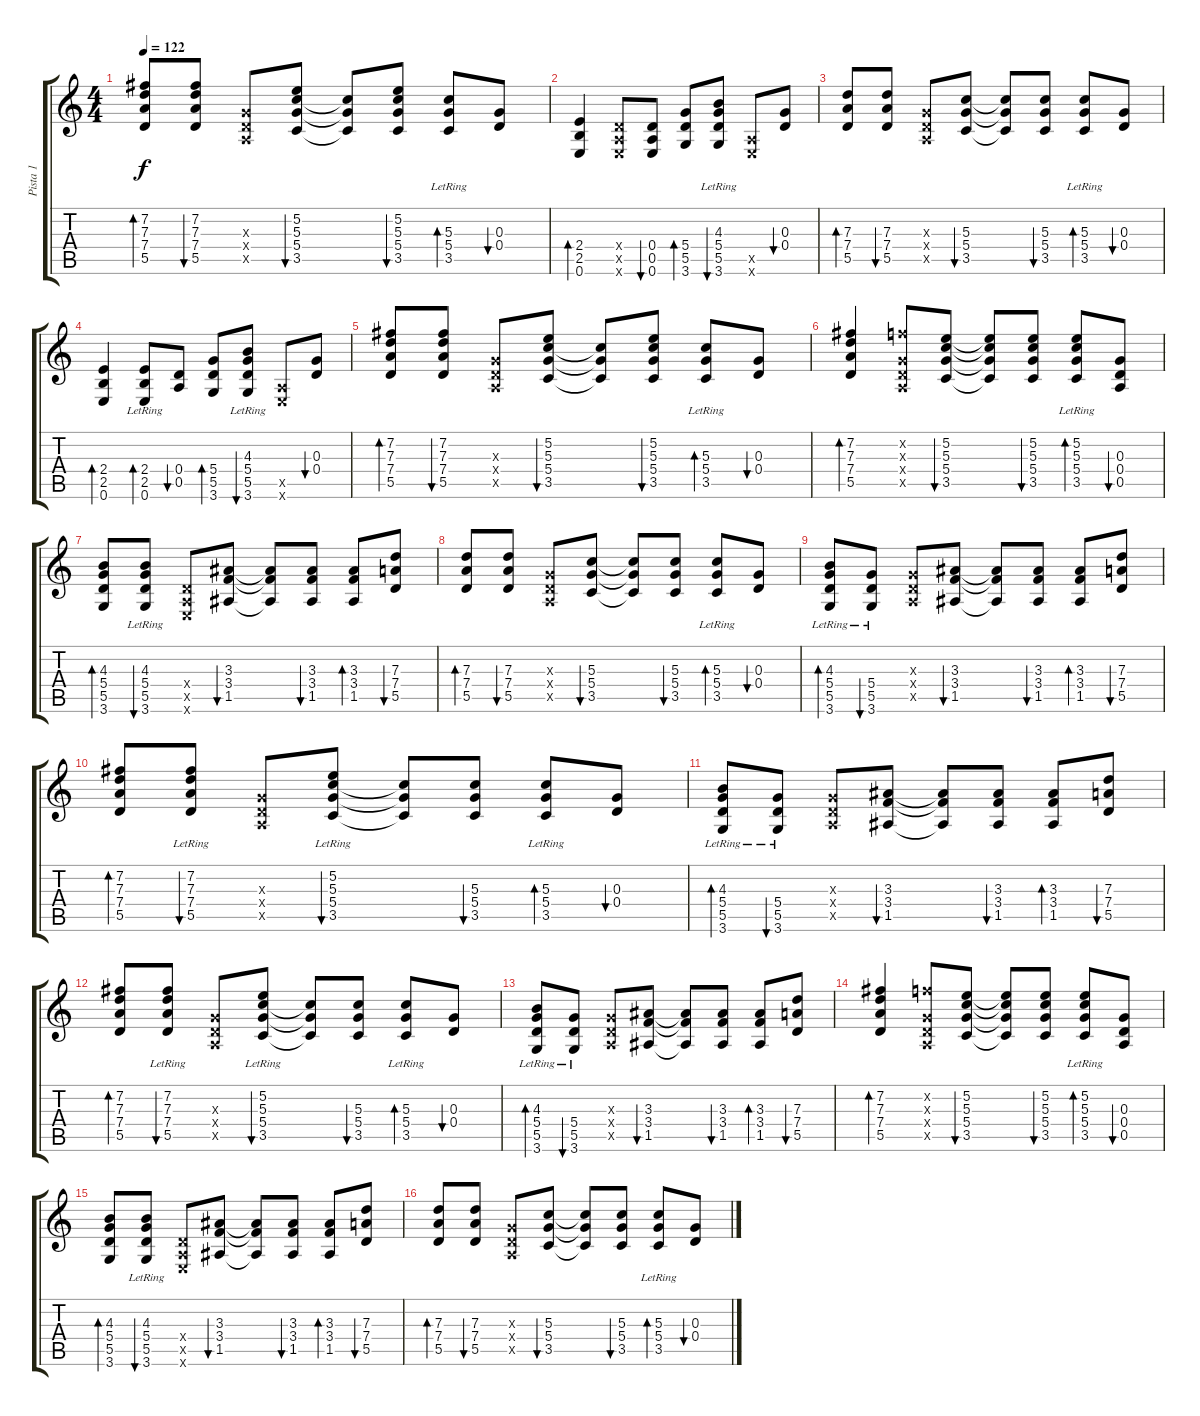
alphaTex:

\track ("Pista 1" "Pista 1") {instrument acousticguitarsteel}
\staff {score tabs}
\tuning (E4 B3 G3 D3 A2 E2) {hide}
\ts (4 4)
\tempo 122
\clef g2
\ks c
(7.2 7.3 7.4 5.5).8{bd 30 dy f} (7.2 7.3 7.4 5.5).8{bu 30} (0.3{x} 0.4{x} 0.5{x}).8 (5.2 5.3 5.4 3.5).8{bu 30} (5.3{t} 5.4{t} 3.5{t}).8 (5.2 5.3 5.4 3.5).8{bu 30} (5.3 5.4 3.5{lr}).8{bd 30} (0.3 0.4).8{bu 30} |
(2.4 2.5 0.6).4{bd 60} (0.4{x} 0.5{x} 0.6{x}).8 (0.4 0.5 0.6).8{bu 30} (5.4 5.5 3.6).8{bd 30} (4.3{lr} 5.4{lr} 5.5 3.6).8{bu 30} (0.5{x} 0.6{x}).8 (0.3 0.4).8{bu 30} |
(7.3 7.4 5.5).8{bd 30} (7.3 7.4 5.5).8{bu 30} (0.3{x} 0.4{x} 0.5{x}).8 (5.3 5.4 3.5).8{bu 30} (5.3{t} 5.4{t} 3.5{t}).8 (5.3 5.4 3.5).8{bu 30} (5.3 5.4 3.5{lr}).8{bd 30} (0.3 0.4).8{bu 30} |
(2.4 2.5 0.6).4{bd 60} (2.4 2.5 0.6{lr}).8{bd 30} (0.4 0.5).8{bu 30} (5.4 5.5 3.6).8{bd 30} (4.3{lr} 5.4{lr} 5.5 3.6).8{bu 30} (0.5{x} 0.6{x}).8 (0.3 0.4).8{bu 30} |
(7.2 7.3 7.4 5.5).8{bd 30} (7.2 7.3 7.4 5.5).8{bu 30} (0.3{x} 0.4{x} 0.5{x}).8 (5.2 5.3 5.4 3.5).8{bu 30} (5.3{t} 5.4{t} 3.5{t}).8 (5.2 5.3 5.4 3.5).8{bu 30} (5.3 5.4 3.5{lr}).8{bd 30} (0.3 0.4).8{bu 30} |
(7.2 7.3 7.4 5.5).4{bd 30} (6.2{x} 0.3{x} 0.4{x} 0.5{x}).8 (5.2 5.3 5.4 3.5).8{bu 30} (5.2{t} 5.3{t} 5.4{t} 3.5{t}).8 (5.2 5.3 5.4 3.5).8{bu 30} (5.2{lr} 5.3 5.4 3.5).8{bd 30} (0.3 0.4 0.5).8{bu 30} |
(4.3 5.4 5.5 3.6).8{bd 30} (4.3{lr} 5.4 5.5 3.6).8{bu 30} (0.4{x} 0.5{x} 0.6{x}).8 (3.3 3.4 1.5).8{bu 30} (3.3{t} 3.4{t} 1.5{t}).8 (3.3 3.4 1.5).8{bu 30} (3.3 3.4 1.5).8{bd 30} (7.3 7.4 5.5).8{bu 30} |
(7.3 7.4 5.5).8{bd 30} (7.3 7.4 5.5).8{bu 30} (0.3{x} 0.4{x} 0.5{x}).8 (5.3 5.4 3.5).8{bu 30} (5.3{t} 5.4{t} 3.5{t}).8 (5.3 5.4 3.5).8{bu 30} (5.3 5.4 3.5{lr}).8{bd 30} (0.3 0.4).8{bu 30} |
(4.3{lr} 5.4 5.5 3.6).8{bd 30} (5.4 5.5 3.6{lr}).8{bu 30} (0.3{x} 0.4{x} 0.5{x}).8 (3.3 3.4 1.5).8{bu 30} (3.3{t} 3.4{t} 1.5{t}).8 (3.3 3.4 1.5).8{bu 30} (3.3 3.4 1.5).8{bd 30} (7.3 7.4 5.5).8{bu 30} |
(7.2 7.3 7.4 5.5).8{bd 30} (7.2{lr} 7.3 7.4 5.5).8{bu 30} (0.3{x} 0.4{x} 0.5{x}).8 (5.2{lr} 5.3 5.4 3.5).8{bu 30} (5.3{t} 5.4{t} 3.5{t}).8 (5.3 5.4 3.5).8{bu 30} (5.3 5.4 3.5{lr}).8{bd 30} (0.3 0.4).8{bu 30} |
(4.3{lr} 5.4 5.5 3.6).8{bd 30} (5.4 5.5 3.6{lr}).8{bu 30} (0.3{x} 0.4{x} 0.5{x}).8 (3.3 3.4 1.5).8{bu 30} (3.3{t} 3.4{t} 1.5{t}).8 (3.3 3.4 1.5).8{bu 30} (3.3 3.4 1.5).8{bd 30} (7.3 7.4 5.5).8{bu 30} |
(7.2 7.3 7.4 5.5).8{bd 30} (7.2{lr} 7.3 7.4 5.5).8{bu 30} (0.3{x} 0.4{x} 0.5{x}).8 (5.2{lr} 5.3 5.4 3.5).8{bu 30} (5.3{t} 5.4{t} 3.5{t}).8 (5.3 5.4 3.5).8{bu 30} (5.3 5.4 3.5{lr}).8{bd 30} (0.3 0.4).8{bu 30} |
(4.3{lr} 5.4 5.5 3.6).8{bd 30} (5.4 5.5 3.6{lr}).8{bu 30} (0.3{x} 0.4{x} 0.5{x}).8 (3.3 3.4 1.5).8{bu 30} (3.3{t} 3.4{t} 1.5{t}).8 (3.3 3.4 1.5).8{bu 30} (3.3 3.4 1.5).8{bd 30} (7.3 7.4 5.5).8{bu 30} |
(7.2 7.3 7.4 5.5).4{bd 30} (6.2{x} 0.3{x} 0.4{x} 0.5{x}).8 (5.2 5.3 5.4 3.5).8{bu 30} (5.2{t} 5.3{t} 5.4{t} 3.5{t}).8 (5.2 5.3 5.4 3.5).8{bu 30} (5.2{lr} 5.3 5.4 3.5).8{bd 30} (0.3 0.4 0.5).8{bu 30} |
(4.3 5.4 5.5 3.6).8{bd 30} (4.3{lr} 5.4 5.5 3.6).8{bu 30} (0.4{x} 0.5{x} 0.6{x}).8 (3.3 3.4 1.5).8{bu 30} (3.3{t} 3.4{t} 1.5{t}).8 (3.3 3.4 1.5).8{bu 30} (3.3 3.4 1.5).8{bd 30} (7.3 7.4 5.5).8{bu 30} |
(7.3 7.4 5.5).8{bd 30} (7.3 7.4 5.5).8{bu 30} (0.3{x} 0.4{x} 0.5{x}).8 (5.3 5.4 3.5).8{bu 30} (5.3{t} 5.4{t} 3.5{t}).8 (5.3 5.4 3.5).8{bu 30} (5.3 5.4 3.5{lr}).8{bd 30} (0.3 0.4).8{bu 30}
